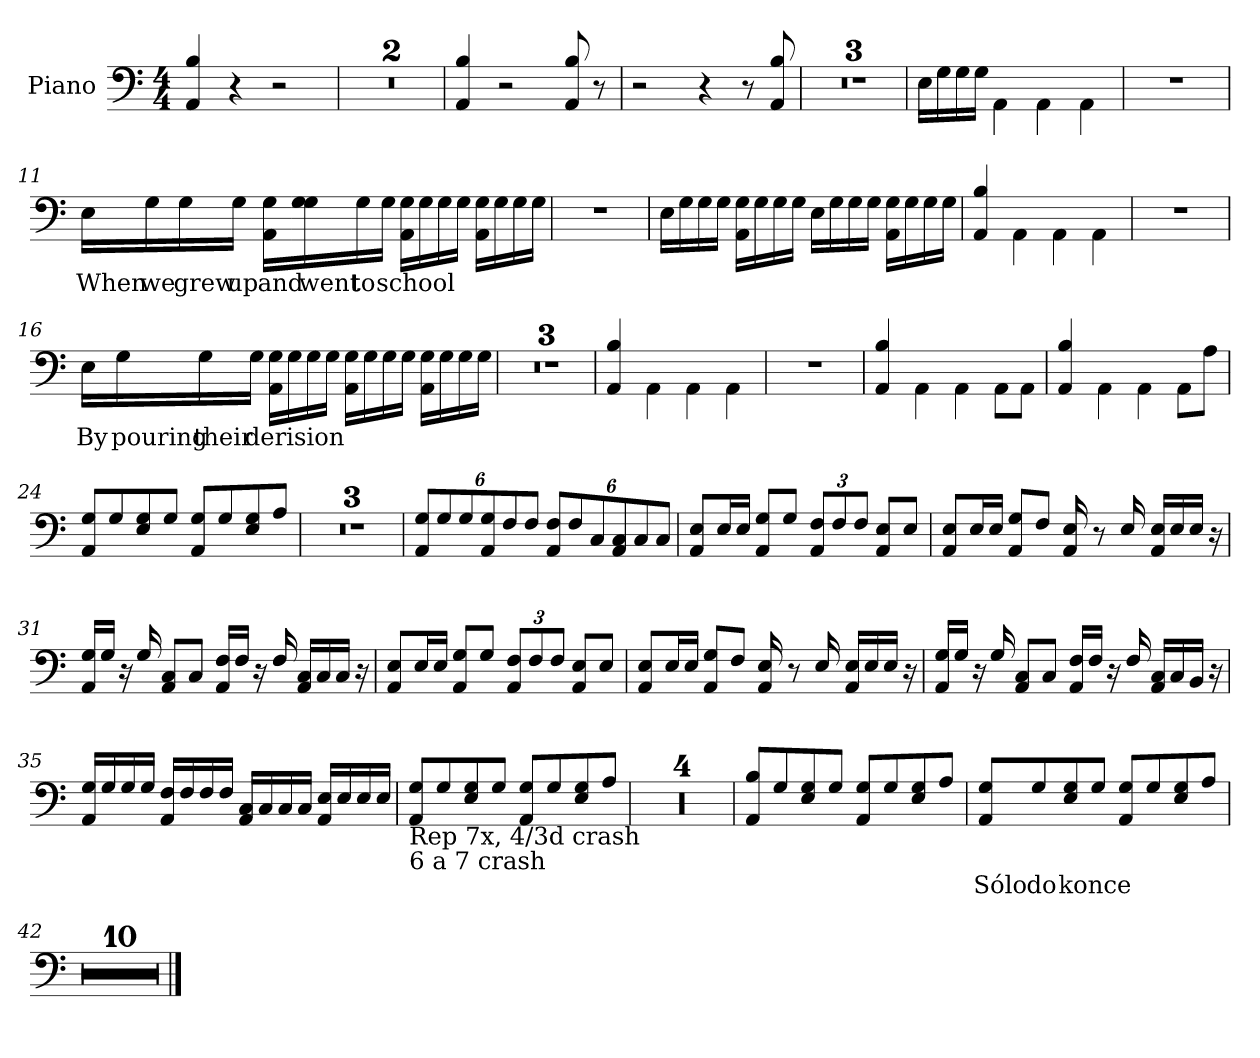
**kern	**text
*part1	*part1
*staff1	*staff1
*I"Piano	*
*I'Pno.	*
*clefF4	*
*k[]	*
*M4/4	*
*MM104	*
=1	=1
4AA/ 4B/	.
4r	.
2r	.
=2	=2
1r	.
=3	=3
1r	.
=4	=4
4AA/ 4B/	.
2r	.
8AA/ 8B/	.
8r	.
=5	=5
2r	.
4r	.
8r	.
8AA/ 8B/	.
=6	=6
1r	.
=7	=7
1r	.
=8	=8
1r	.
=9	=9
16E\LL	.
16G\	.
16G\	.
16G\JJ	.
4AA\	.
4AA\	.
4AA\	.
=10	=10
1r	.
!!LO:LB:g=z
=11	=11
16E\LL	When
16G\	we
16G\	grew
16G\JJ	up
16AA\ 16G\LL	and
16G\ 16G\	went
16G\	to
16G\JJ	school
16AA\ 16G\LL	.
16G\	.
16G\	.
16G\JJ	.
16AA\ 16G\LL	.
16G\	.
16G\	.
16G\JJ	.
=12	=12
1r	.
=13	=13
16E\LL	.
16G\	.
16G\	.
16G\JJ	.
16AA\ 16G\LL	.
16G\	.
16G\	.
16G\JJ	.
16E\LL	.
16G\	.
16G\	.
16G\JJ	.
16AA\ 16G\LL	.
16G\	.
16G\	.
16G\JJ	.
!!LO:LB:g=z
=14	=14
4AA/ 4B/	.
4AA\	.
4AA\	.
4AA\	.
=15	=15
1r	.
=16	=16
16E\LL	By
16G\	pouring
16G\	their
16G\JJ	derision
16AA\ 16G\LL	.
16G\	.
16G\	.
16G\JJ	.
16AA\ 16G\LL	.
16G\	.
16G\	.
16G\JJ	.
16AA\ 16G\LL	.
16G\	.
16G\	.
16G\JJ	.
=17	=17
1r	.
=18	=18
1r	.
=19	=19
1r	.
=20	=20
4AA/ 4B/	.
4AA\	.
4AA\	.
4AA\	.
!!LO:LB:g=z
=21	=21
1r	.
=22	=22
4AA/ 4B/	.
4AA\	.
4AA\	.
8AA\L	.
8AA\J	.
=23	=23
4AA/ 4B/	.
4AA\	.
4AA\	.
8AA\L	.
8A\J	.
=24	=24
8AA/ 8G/L	.
8G/	.
8E/ 8G/	.
8G/J	.
8AA/ 8G/L	.
8G/	.
8E/ 8G/	.
8A/J	.
=25	=25
1r	.
=26	=26
1r	.
=27	=27
1r	.
=28	=28
*Xbrackettup	*
12AA/ 12G/L	.
12G/	.
12G/	.
12AA/ 12G/	.
12F/	.
12F/J	.
12AA/ 12F/L	.
12F/	.
12C/	.
12AA/ 12C/	.
12C/	.
12C/J	.
!!LO:LB:g=z
=29	=29
8AA/ 8E/L	.
16E/L	.
16E/JJ	.
8AA/ 8G/L	.
8G/J	.
12AA/ 12F/L	.
12F/	.
12F/J	.
8AA/ 8E/L	.
8E/J	.
=30	=30
8AA/ 8E/L	.
16E/L	.
16E/JJ	.
8AA/ 8G/L	.
8F/J	.
16AA/ 16E/	.
8r	.
16E/	.
16AA/ 16E/LL	.
16E/	.
16E/JJ	.
16r	.
=31	=31
16AA/ 16G/LL	.
16G/JJ	.
16r	.
16G/	.
8AA/ 8C/L	.
8C/J	.
16AA/ 16F/LL	.
16F/JJ	.
16r	.
16F/	.
16AA/ 16C/LL	.
16C/	.
16C/JJ	.
16r	.
!!LO:LB:g=z
=32	=32
8AA/ 8E/L	.
16E/L	.
16E/JJ	.
8AA/ 8G/L	.
8G/J	.
12AA/ 12F/L	.
12F/	.
12F/J	.
8AA/ 8E/L	.
8E/J	.
=33	=33
8AA/ 8E/L	.
16E/L	.
16E/JJ	.
8AA/ 8G/L	.
8F/J	.
16AA/ 16E/	.
8r	.
16E/	.
16AA/ 16E/LL	.
16E/	.
16E/JJ	.
16r	.
=34	=34
16AA/ 16G/LL	.
16G/JJ	.
16r	.
16G/	.
8AA/ 8C/L	.
8C/J	.
16AA/ 16F/LL	.
16F/JJ	.
16r	.
16F/	.
16AA/ 16C/LL	.
16C/	.
16BB/JJ	.
16r	.
!!LO:LB:g=z
=35	=35
16AA/ 16G/LL	.
16G/	.
16G/	.
16G/JJ	.
16AA/ 16F/LL	.
16F/	.
16F/	.
16F/JJ	.
16AA/ 16C/LL	.
16C/	.
16C/	.
16C/JJ	.
16AA/ 16E/LL	.
16E/	.
16E/	.
16E/JJ	.
=36	=36
!LO:TX:b:t=Rep 7x, 4/3d crash	!
!LO:TX:b:t=6 a 7 crash	!
8AA/ 8G/L	.
8G/	.
8E/ 8G/	.
8G/J	.
8AA/ 8G/L	.
8G/	.
8E/ 8G/	.
8A/J	.
=37	=37
1r	.
=38	=38
1r	.
=39	=39
1r	.
=40	=40
1r	.
=41	=41
8AA/ 8B/L	.
8G/	.
8E/ 8G/	.
8G/J	.
8AA/ 8G/L	.
8G/	.
8E/ 8G/	.
8A/J	.
!!LO:LB:g=z
=42	=42
8AA/ 8G/L	Sólo
8G/	do
8E/ 8G/	konce
8G/J	.
8AA/ 8G/L	.
8G/	.
8E/ 8G/	.
8A/J	.
=42X1	=42X1
1r	.
=43	=43
1r	.
=44	=44
1r	.
=45	=45
1r	.
=46	=46
1r	.
=47	=47
1r	.
=48	=48
1r	.
=49	=49
1r	.
=50	=50
1r	.
=51	=51
1r	.
==	==
*-	*-
